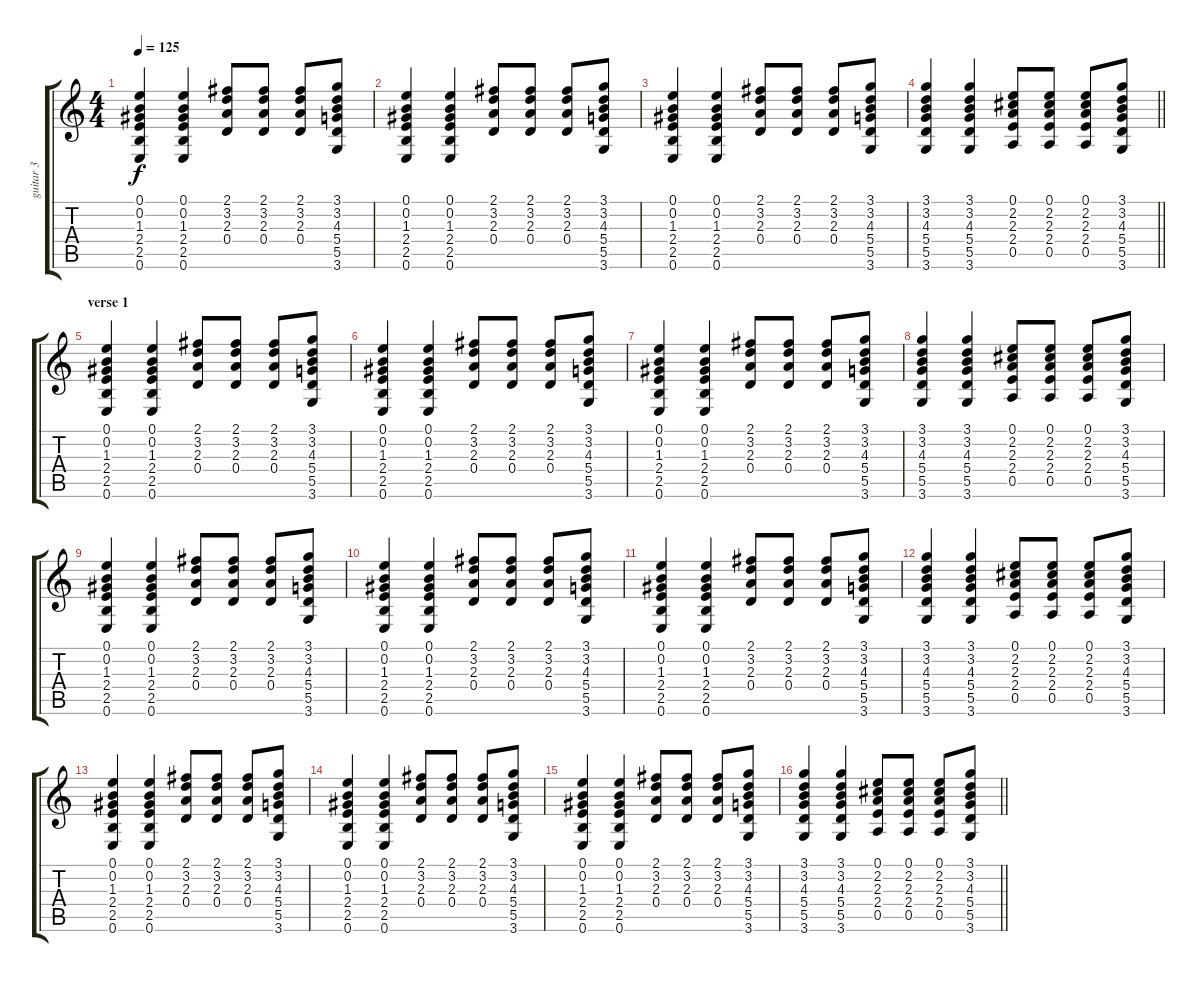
\track ("guitar 3" "guitar 3") {instrument acousticguitarsteel}
\staff {score tabs}
\tuning (E4 B3 G3 D3 A2 E2) {hide}
\ts (4 4)
\tempo 125
\clef g2
\ks c
(0.1 0.2 1.3 2.4 2.5 0.6).4{dy f} (0.1 0.2 1.3 2.4 2.5 0.6).4 (2.1 3.2 2.3 0.4).8 (2.1 3.2 2.3 0.4).8 (2.1 3.2 2.3 0.4).8 (3.1 3.2 4.3 5.4 5.5 3.6).8 |
(0.1 0.2 1.3 2.4 2.5 0.6).4 (0.1 0.2 1.3 2.4 2.5 0.6).4 (2.1 3.2 2.3 0.4).8 (2.1 3.2 2.3 0.4).8 (2.1 3.2 2.3 0.4).8 (3.1 3.2 4.3 5.4 5.5 3.6).8 |
(0.1 0.2 1.3 2.4 2.5 0.6).4 (0.1 0.2 1.3 2.4 2.5 0.6).4 (2.1 3.2 2.3 0.4).8 (2.1 3.2 2.3 0.4).8 (2.1 3.2 2.3 0.4).8 (3.1 3.2 4.3 5.4 5.5 3.6).8 |
\barLineRight lightlight
(3.1 3.2 4.3 5.4 5.5 3.6).4 (3.1 3.2 4.3 5.4 5.5 3.6).4 (0.1 2.2 2.3 2.4 0.5).8 (0.1 2.2 2.3 2.4 0.5).8 (0.1 2.2 2.3 2.4 0.5).8 (3.1 3.2 4.3 5.4 5.5 3.6).8 |
\section ("" "verse 1")
(0.1 0.2 1.3 2.4 2.5 0.6).4 (0.1 0.2 1.3 2.4 2.5 0.6).4 (2.1 3.2 2.3 0.4).8 (2.1 3.2 2.3 0.4).8 (2.1 3.2 2.3 0.4).8 (3.1 3.2 4.3 5.4 5.5 3.6).8 |
(0.1 0.2 1.3 2.4 2.5 0.6).4 (0.1 0.2 1.3 2.4 2.5 0.6).4 (2.1 3.2 2.3 0.4).8 (2.1 3.2 2.3 0.4).8 (2.1 3.2 2.3 0.4).8 (3.1 3.2 4.3 5.4 5.5 3.6).8 |
(0.1 0.2 1.3 2.4 2.5 0.6).4 (0.1 0.2 1.3 2.4 2.5 0.6).4 (2.1 3.2 2.3 0.4).8 (2.1 3.2 2.3 0.4).8 (2.1 3.2 2.3 0.4).8 (3.1 3.2 4.3 5.4 5.5 3.6).8 |
(3.1 3.2 4.3 5.4 5.5 3.6).4 (3.1 3.2 4.3 5.4 5.5 3.6).4 (0.1 2.2 2.3 2.4 0.5).8 (0.1 2.2 2.3 2.4 0.5).8 (0.1 2.2 2.3 2.4 0.5).8 (3.1 3.2 4.3 5.4 5.5 3.6).8 |
(0.1 0.2 1.3 2.4 2.5 0.6).4 (0.1 0.2 1.3 2.4 2.5 0.6).4 (2.1 3.2 2.3 0.4).8 (2.1 3.2 2.3 0.4).8 (2.1 3.2 2.3 0.4).8 (3.1 3.2 4.3 5.4 5.5 3.6).8 |
(0.1 0.2 1.3 2.4 2.5 0.6).4 (0.1 0.2 1.3 2.4 2.5 0.6).4 (2.1 3.2 2.3 0.4).8 (2.1 3.2 2.3 0.4).8 (2.1 3.2 2.3 0.4).8 (3.1 3.2 4.3 5.4 5.5 3.6).8 |
(0.1 0.2 1.3 2.4 2.5 0.6).4 (0.1 0.2 1.3 2.4 2.5 0.6).4 (2.1 3.2 2.3 0.4).8 (2.1 3.2 2.3 0.4).8 (2.1 3.2 2.3 0.4).8 (3.1 3.2 4.3 5.4 5.5 3.6).8 |
(3.1 3.2 4.3 5.4 5.5 3.6).4 (3.1 3.2 4.3 5.4 5.5 3.6).4 (0.1 2.2 2.3 2.4 0.5).8 (0.1 2.2 2.3 2.4 0.5).8 (0.1 2.2 2.3 2.4 0.5).8 (3.1 3.2 4.3 5.4 5.5 3.6).8 |
(0.1 0.2 1.3 2.4 2.5 0.6).4 (0.1 0.2 1.3 2.4 2.5 0.6).4 (2.1 3.2 2.3 0.4).8 (2.1 3.2 2.3 0.4).8 (2.1 3.2 2.3 0.4).8 (3.1 3.2 4.3 5.4 5.5 3.6).8 |
(0.1 0.2 1.3 2.4 2.5 0.6).4 (0.1 0.2 1.3 2.4 2.5 0.6).4 (2.1 3.2 2.3 0.4).8 (2.1 3.2 2.3 0.4).8 (2.1 3.2 2.3 0.4).8 (3.1 3.2 4.3 5.4 5.5 3.6).8 |
(0.1 0.2 1.3 2.4 2.5 0.6).4 (0.1 0.2 1.3 2.4 2.5 0.6).4 (2.1 3.2 2.3 0.4).8 (2.1 3.2 2.3 0.4).8 (2.1 3.2 2.3 0.4).8 (3.1 3.2 4.3 5.4 5.5 3.6).8 |
\barLineRight lightlight
(3.1 3.2 4.3 5.4 5.5 3.6).4 (3.1 3.2 4.3 5.4 5.5 3.6).4 (0.1 2.2 2.3 2.4 0.5).8 (0.1 2.2 2.3 2.4 0.5).8 (0.1 2.2 2.3 2.4 0.5).8 (3.1 3.2 4.3 5.4 5.5 3.6).8
